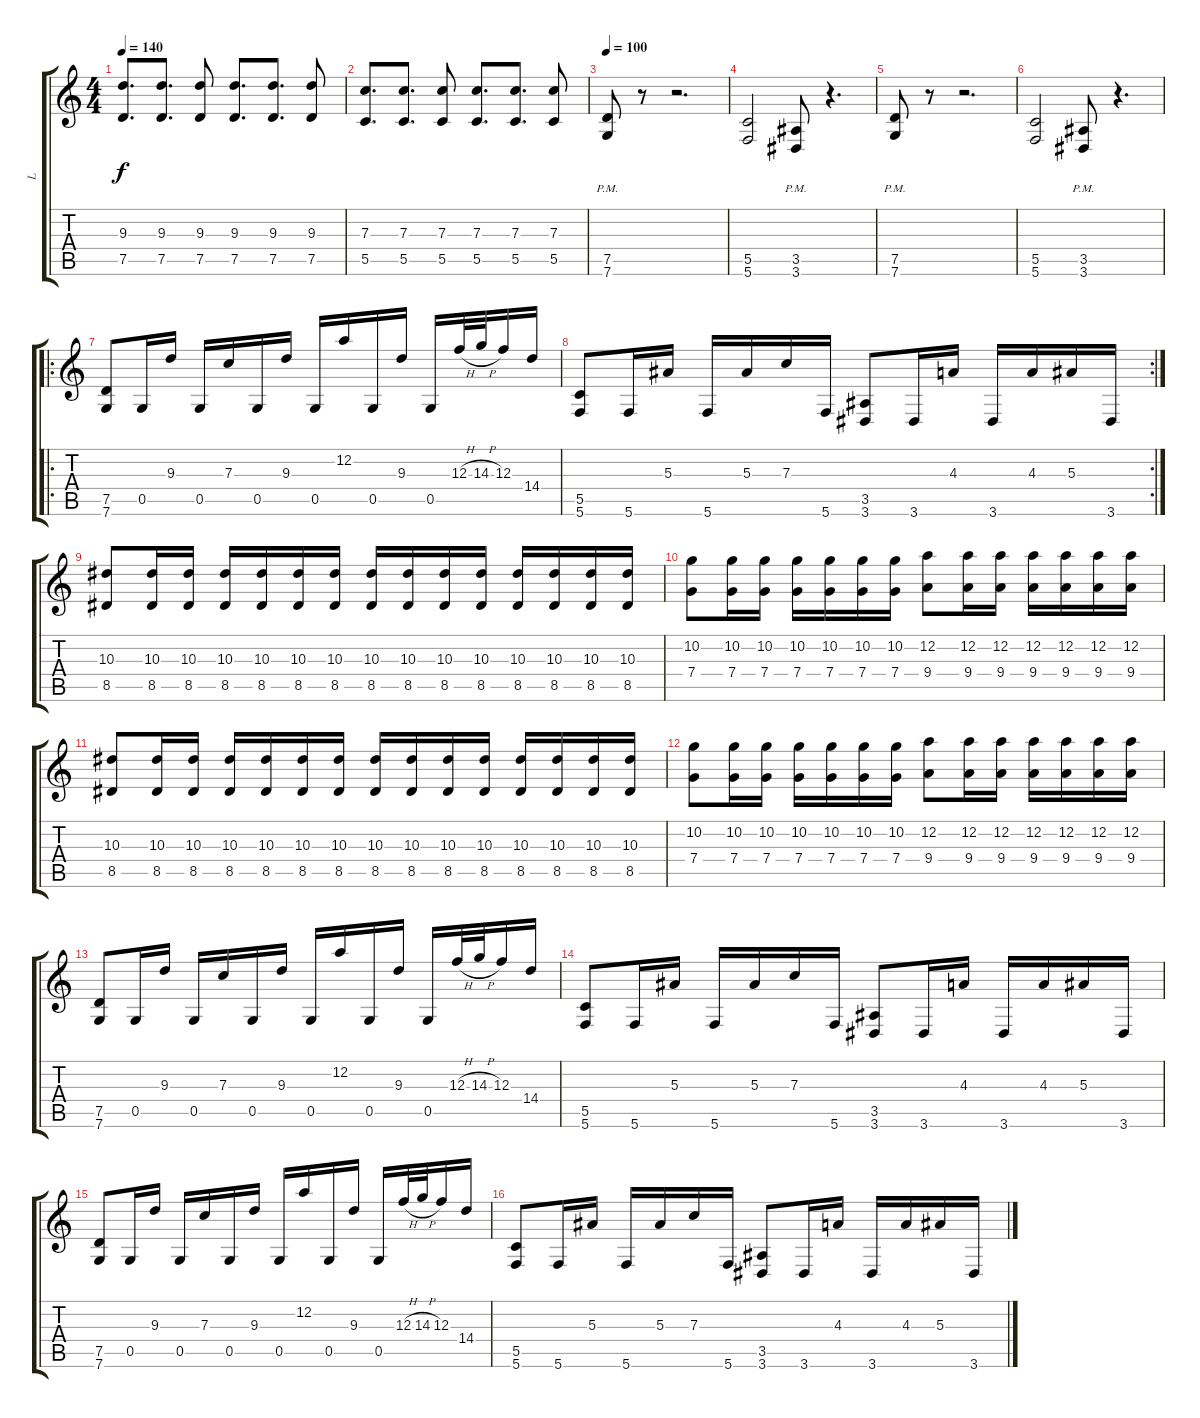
\track ("L" "L") {instrument distortionguitar}
\staff {score tabs}
\tuning (D4 A3 F3 C3 G2 C2) {hide}
\ts (4 4)
\tempo 140
\clef g2
\ks c
(9.3 7.5).8{d dy f} (9.3 7.5).8{d} (9.3 7.5).8 (9.3 7.5).8{d} (9.3 7.5).8{d} (9.3 7.5).8 |
(7.3 5.5).8{d} (7.3 5.5).8{d} (7.3 5.5).8 (7.3 5.5).8{d} (7.3 5.5).8{d} (7.3 5.5).8 |
\tempo 100
(7.5{pm} 7.6{pm}).8 r.8 r.2{d} |
(5.5 5.6).2 (3.5{pm} 3.6{pm}).8 r.4{d} |
(7.5{pm} 7.6{pm}).8 r.8 r.2{d} |
(5.5 5.6).2 (3.5{pm} 3.6{pm}).8 r.4{d} |
\ro
(7.5 7.6).8 0.5.16 9.3.16 0.5.16 7.3.16 0.5.16 9.3.16 0.5.16 12.2.16 0.5.16 9.3.16 0.5.16 12.3{h}.32 14.3{h}.32 12.3.16 14.4.16 |
\rc 2
(5.5 5.6).8 5.6.16 5.3.16 5.6.16 5.3.16 7.3.16 5.6.16 (3.5 3.6).8 3.6.16 4.3.16 3.6.16 4.3.16 5.3.16 3.6.16 |
(10.3 8.5).8 (10.3 8.5).16 (10.3 8.5).16 (10.3 8.5).16 (10.3 8.5).16 (10.3 8.5).16 (10.3 8.5).16 (10.3 8.5).16 (10.3 8.5).16 (10.3 8.5).16 (10.3 8.5).16 (10.3 8.5).16 (10.3 8.5).16 (10.3 8.5).16 (10.3 8.5).16 |
(10.2 7.4).8 (10.2 7.4).16 (10.2 7.4).16 (10.2 7.4).16 (10.2 7.4).16 (10.2 7.4).16 (10.2 7.4).16 (12.2 9.4).8 (12.2 9.4).16 (12.2 9.4).16 (12.2 9.4).16 (12.2 9.4).16 (12.2 9.4).16 (12.2 9.4).16 |
(10.3 8.5).8 (10.3 8.5).16 (10.3 8.5).16 (10.3 8.5).16 (10.3 8.5).16 (10.3 8.5).16 (10.3 8.5).16 (10.3 8.5).16 (10.3 8.5).16 (10.3 8.5).16 (10.3 8.5).16 (10.3 8.5).16 (10.3 8.5).16 (10.3 8.5).16 (10.3 8.5).16 |
(10.2 7.4).8 (10.2 7.4).16 (10.2 7.4).16 (10.2 7.4).16 (10.2 7.4).16 (10.2 7.4).16 (10.2 7.4).16 (12.2 9.4).8 (12.2 9.4).16 (12.2 9.4).16 (12.2 9.4).16 (12.2 9.4).16 (12.2 9.4).16 (12.2 9.4).16 |
(7.5 7.6).8 0.5.16 9.3.16 0.5.16 7.3.16 0.5.16 9.3.16 0.5.16 12.2.16 0.5.16 9.3.16 0.5.16 12.3{h}.32 14.3{h}.32 12.3.16 14.4.16 |
(5.5 5.6).8 5.6.16 5.3.16 5.6.16 5.3.16 7.3.16 5.6.16 (3.5 3.6).8 3.6.16 4.3.16 3.6.16 4.3.16 5.3.16 3.6.16 |
(7.5 7.6).8 0.5.16 9.3.16 0.5.16 7.3.16 0.5.16 9.3.16 0.5.16 12.2.16 0.5.16 9.3.16 0.5.16 12.3{h}.32 14.3{h}.32 12.3.16 14.4.16 |
(5.5 5.6).8 5.6.16 5.3.16 5.6.16 5.3.16 7.3.16 5.6.16 (3.5 3.6).8 3.6.16 4.3.16 3.6.16 4.3.16 5.3.16 3.6.16
